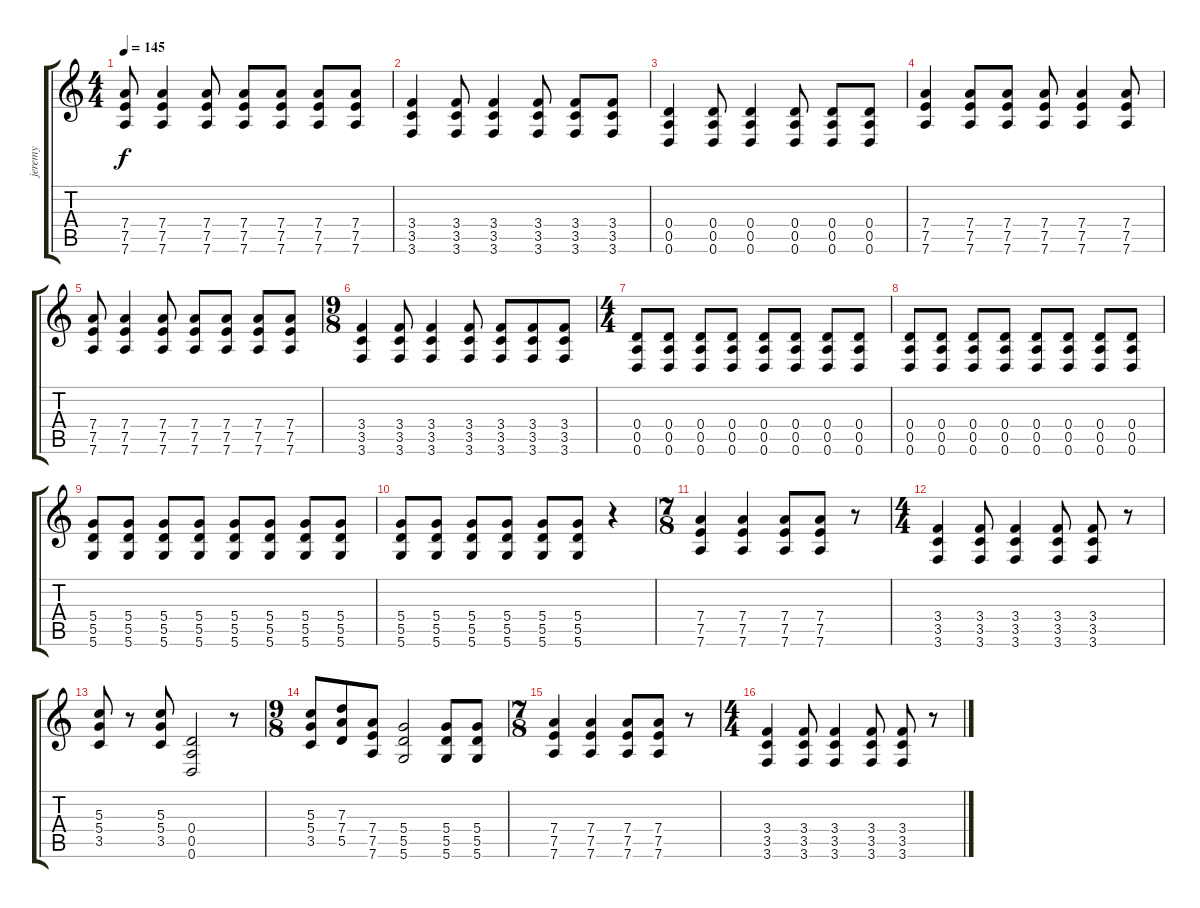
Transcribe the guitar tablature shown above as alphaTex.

\track ("jeremy" "jeremy") {instrument overdrivenguitar}
\staff {score tabs}
\tuning (E4 B3 G3 D3 A2 D2) {hide}
\ts (4 4)
\tempo 145
\clef g2
\ks c
(7.4 7.5 7.6).8{dy f} (7.4 7.5 7.6).4 (7.4 7.5 7.6).8 (7.4 7.5 7.6).8 (7.4 7.5 7.6).8 (7.4 7.5 7.6).8 (7.4 7.5 7.6).8 |
(3.4 3.5 3.6).4 (3.4 3.5 3.6).8 (3.4 3.5 3.6).4 (3.4 3.5 3.6).8 (3.4 3.5 3.6).8 (3.4 3.5 3.6).8 |
(0.4 0.5 0.6).4 (0.4 0.5 0.6).8 (0.4 0.5 0.6).4 (0.4 0.5 0.6).8 (0.4 0.5 0.6).8 (0.4 0.5 0.6).8 |
(7.4 7.5 7.6).4 (7.4 7.5 7.6).8 (7.4 7.5 7.6).8 (7.4 7.5 7.6).8 (7.4 7.5 7.6).4 (7.4 7.5 7.6).8 |
(7.4 7.5 7.6).8 (7.4 7.5 7.6).4 (7.4 7.5 7.6).8 (7.4 7.5 7.6).8 (7.4 7.5 7.6).8 (7.4 7.5 7.6).8 (7.4 7.5 7.6).8 |
\ts (9 8)
(3.4 3.5 3.6).4 (3.4 3.5 3.6).8 (3.4 3.5 3.6).4 (3.4 3.5 3.6).8 (3.4 3.5 3.6).8 (3.4 3.5 3.6).8 (3.4 3.5 3.6).8 |
\ts (4 4)
(0.4 0.5 0.6).8 (0.4 0.5 0.6).8 (0.4 0.5 0.6).8 (0.4 0.5 0.6).8 (0.4 0.5 0.6).8 (0.4 0.5 0.6).8 (0.4 0.5 0.6).8 (0.4 0.5 0.6).8 |
(0.4 0.5 0.6).8 (0.4 0.5 0.6).8 (0.4 0.5 0.6).8 (0.4 0.5 0.6).8 (0.4 0.5 0.6).8 (0.4 0.5 0.6).8 (0.4 0.5 0.6).8 (0.4 0.5 0.6).8 |
(5.4 5.5 5.6).8 (5.4 5.5 5.6).8 (5.4 5.5 5.6).8 (5.4 5.5 5.6).8 (5.4 5.5 5.6).8 (5.4 5.5 5.6).8 (5.4 5.5 5.6).8 (5.4 5.5 5.6).8 |
(5.4 5.5 5.6).8 (5.4 5.5 5.6).8 (5.4 5.5 5.6).8 (5.4 5.5 5.6).8 (5.4 5.5 5.6).8 (5.4 5.5 5.6).8 r.4 |
\ts (7 8)
(7.4 7.5 7.6).4 (7.4 7.5 7.6).4 (7.4 7.5 7.6).8 (7.4 7.5 7.6).8 r.8 |
\ts (4 4)
(3.4 3.5 3.6).4 (3.4 3.5 3.6).8 (3.4 3.5 3.6).4 (3.4 3.5 3.6).8 (3.4 3.5 3.6).8 r.8 |
(5.3 5.4 3.5).8 r.8 (5.3 5.4 3.5).8 (0.4 0.5 0.6).2 r.8 |
\ts (9 8)
(5.3 5.4 3.5).8 (7.3 7.4 5.5).8 (7.4 7.5 7.6).8 (5.4 5.5 5.6).2 (5.4 5.5 5.6).8 (5.4 5.5 5.6).8 |
\ts (7 8)
(7.4 7.5 7.6).4 (7.4 7.5 7.6).4 (7.4 7.5 7.6).8 (7.4 7.5 7.6).8 r.8 |
\ts (4 4)
(3.4 3.5 3.6).4 (3.4 3.5 3.6).8 (3.4 3.5 3.6).4 (3.4 3.5 3.6).8 (3.4 3.5 3.6).8 r.8
